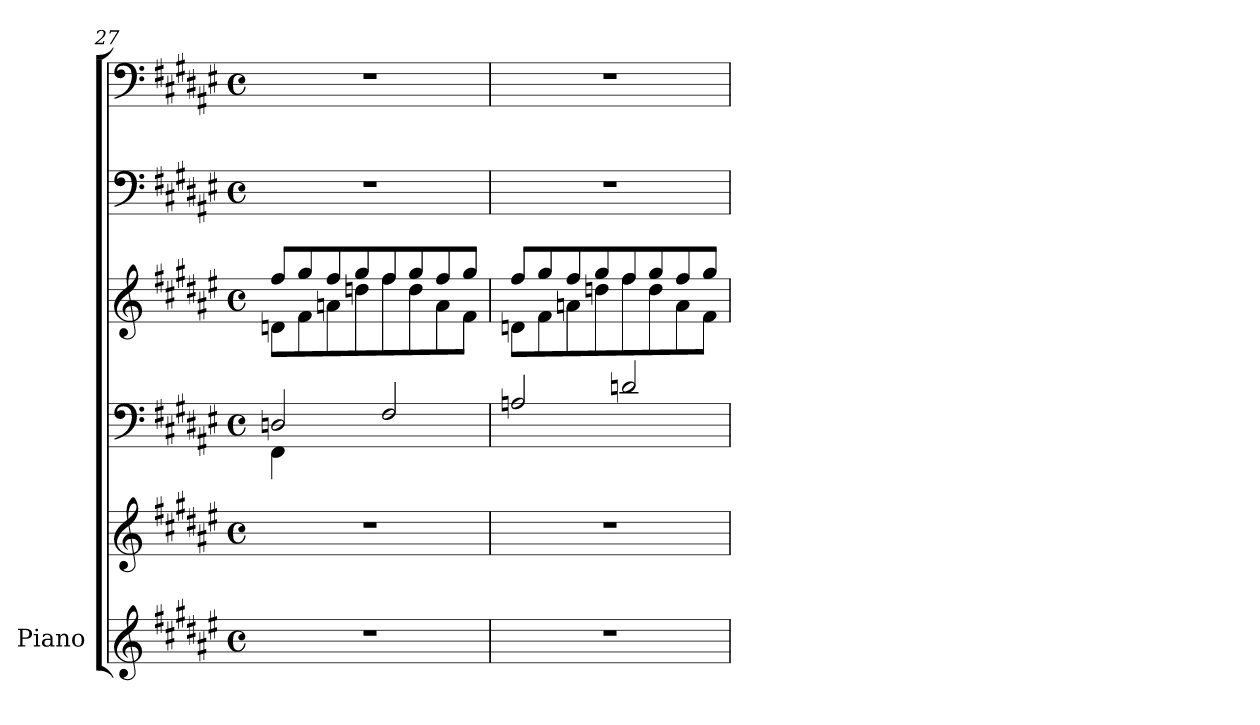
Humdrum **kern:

**kern	**kern	**kern	**kern	**kern	**kern	**dynam
*part1	*part1	*part1	*part1	*part1	*part1	*part1
*staff6	*staff5	*staff4	*staff3	*staff2	*staff1	*staff1/2/3/4/5/6
*I"Piano	*	*	*	*	*	*
*I'Pno.	*	*	*	*	*	*
*clefG2	*clefG2	*clefF4	*clefG2	*clefF4	*clefF4	*
*k[f#c#g#d#a#e#]	*k[f#c#g#d#a#e#]	*k[f#c#g#d#a#e#]	*k[f#c#g#d#a#e#]	*k[f#c#g#d#a#e#]	*k[f#c#g#d#a#e#]	*
*M4/4	*M4/4	*M4/4	*M4/4	*M4/4	*M4/4	*
*met(c)	*met(c)	*met(c)	*met(c)	*met(c)	*met(c)	*
=27	=27	=27	=27	=27	=27	=27
*	*	*^	*^	*	*	*
!	!	!	!	!	!	!	!	!LO:DY:a=4
1r	1r	2Dn/	4FF#\	8dn:\L	8ff#/L	1r	1r	other-dynamics
.	.	.	.	8f#\	8gg#/	.	.	.
.	.	.	4ryy	8an\	8ff#/	.	.	.
.	.	.	.	8ddn\	8gg#/	.	.	.
.	.	2F#/	2ryy	8ff#\	8ff#/	.	.	.
.	.	.	.	8dd\	8gg#/	.	.	.
.	.	.	.	8a\	8ff#/	.	.	.
.	.	.	.	8f#\J	8gg#/J	.	.	.
*	*	*v	*v	*	*	*	*	*
=28	=28	=28	=28	=28	=28	=28	=28
*	*	*	*	*	*	*MM110	*
1r	1r	2An/	8dn:\L	8ff#/L	1r	1r	.
.	.	.	8f#\	8gg#/	.	.	.
.	.	.	8an\	8ff#/	.	.	.
.	.	.	8ddn\	8gg#/	.	.	.
.	.	2dn/	8ff#\	8ff#/	.	.	.
.	.	.	8dd\	8gg#/	.	.	.
.	.	.	8a\	8ff#/	.	.	.
.	.	.	8f#\J	8gg#/J	.	.	.
*	*	*	*v	*v	*	*	*
=	=	=	=	=	=	=
*-	*-	*-	*-	*-	*-	*-
